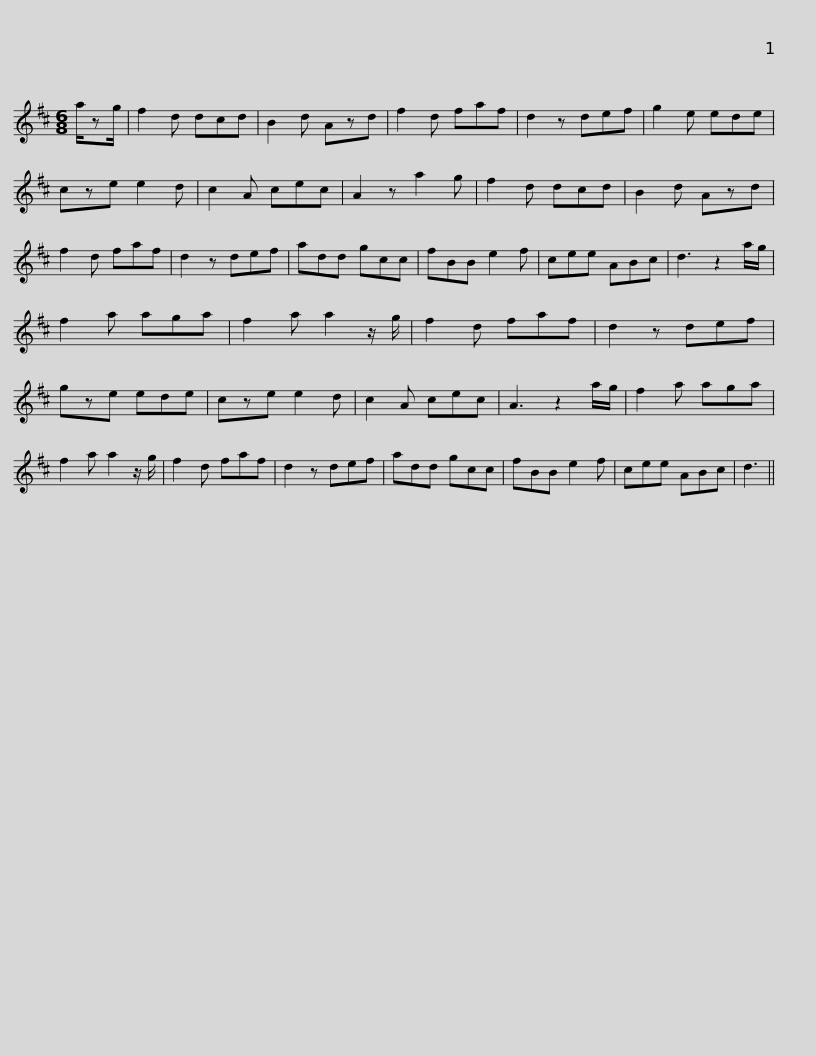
X:1
L:1/8
M:6/8
I:linebreak $
K:D
V:1 treble
V:1
 a/zg/ | f2 d dcd | B2 d Azd | f2 d faf | d2 z def | %5
 g2 e ede | cze e2 d | c2 A cec | A2 z a2 g |$ f2 d dcd | %10
 B2 d Azd | f2 d faf | d2 z def | add gcc | fBB e2 f | %15
 cee ABc | d3 z2 a/g/ |$ f2 a aga | f2 a a2 z/ g/ | f2 d faf | %20
 d2 z def | gze ede | cze e2 d | c2 A cec | A3 z2 a/g/ |$ %25
 f2 a aga | f2 a a2 z/ g/ | f2 d faf | d2 z def | add gcc | %30
 fBB e2 f | cee ABc | d3 || %33
